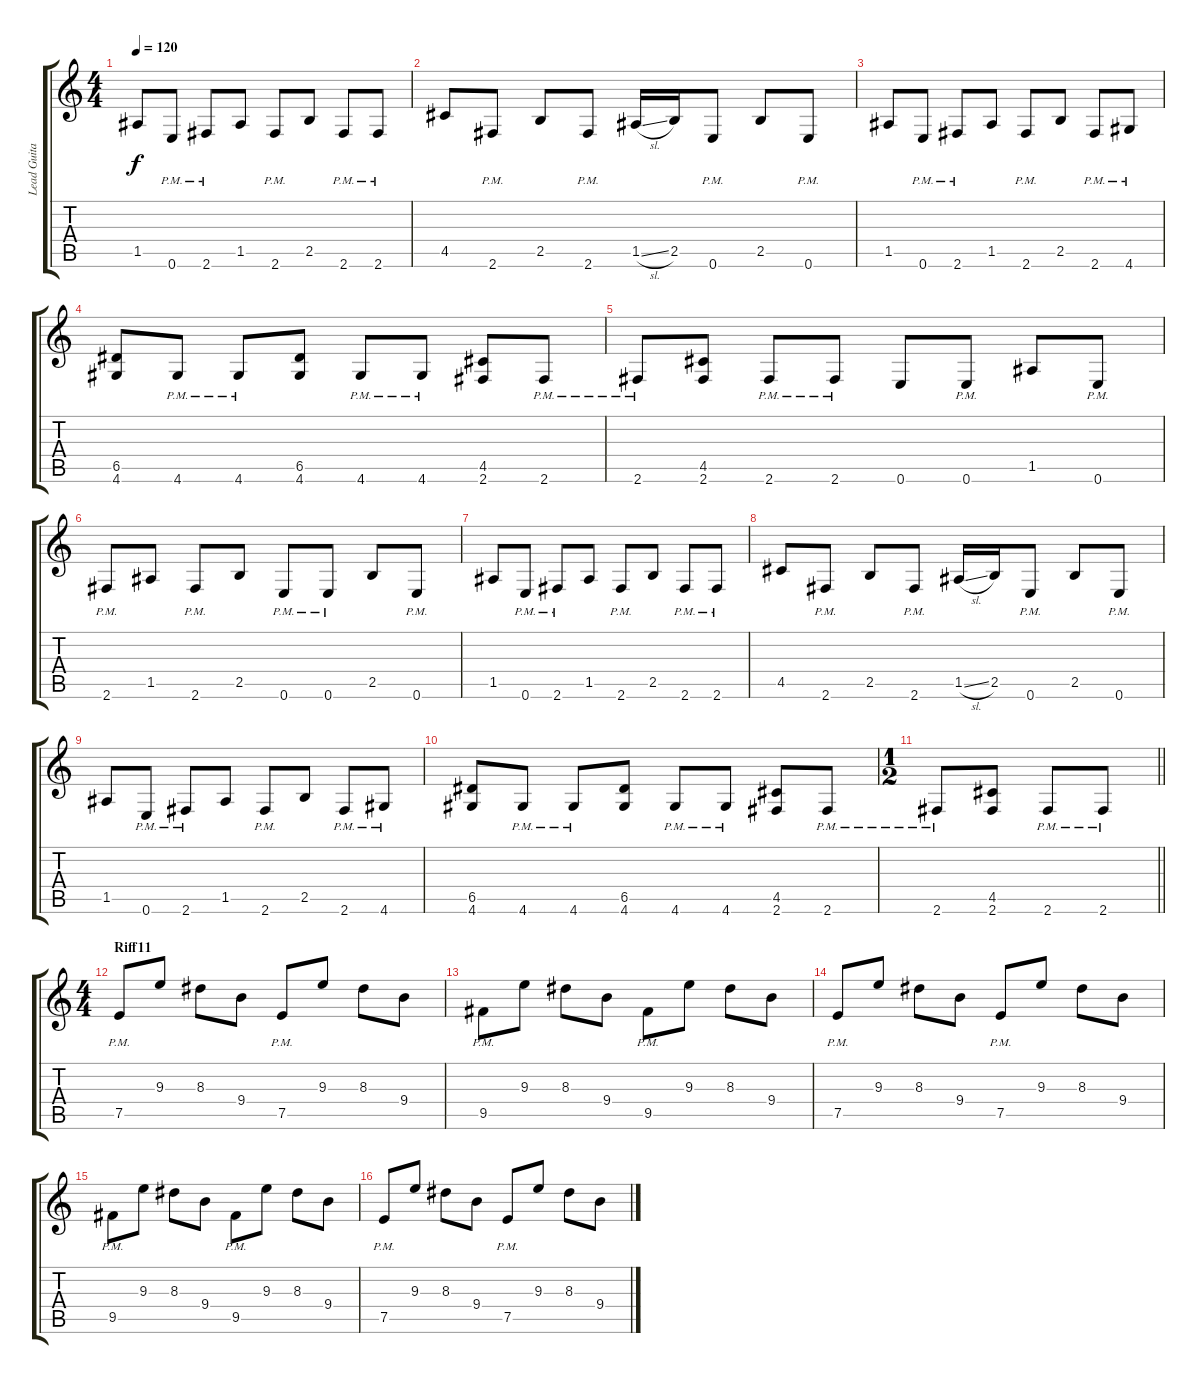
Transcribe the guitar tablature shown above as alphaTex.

\track ("Lead Guitar" "Lead Guita") {instrument overdrivenguitar}
\staff {score tabs}
\tuning (E4 B3 G3 D3 A2 E2) {hide}
\ts (4 4)
\tempo 120
\clef g2
\ks c
1.5.8{dy f} 0.6{pm}.8 2.6{pm}.8 1.5.8 2.6{pm}.8 2.5.8 2.6{pm}.8 2.6{pm}.8 |
4.5.8 2.6{pm}.8 2.5.8 2.6{pm}.8 1.5{sl}.16 2.5.16 0.6{pm}.8 2.5.8 0.6{pm}.8 |
1.5.8 0.6{pm}.8 2.6{pm}.8 1.5.8 2.6{pm}.8 2.5.8 2.6{pm}.8 4.6{pm}.8 |
(6.5 4.6).8 4.6{pm}.8 4.6{pm}.8 (6.5 4.6).8 4.6{pm}.8 4.6{pm}.8 (4.5 2.6).8 2.6{pm}.8 |
2.6{pm}.8 (4.5 2.6).8 2.6{pm}.8 2.6{pm}.8 0.6.8 0.6{pm}.8 1.5.8 0.6{pm}.8 |
2.6{pm}.8 1.5.8 2.6{pm}.8 2.5.8 0.6{pm}.8 0.6{pm}.8 2.5.8 0.6{pm}.8 |
1.5.8 0.6{pm}.8 2.6{pm}.8 1.5.8 2.6{pm}.8 2.5.8 2.6{pm}.8 2.6{pm}.8 |
4.5.8 2.6{pm}.8 2.5.8 2.6{pm}.8 1.5{sl}.16 2.5.16 0.6{pm}.8 2.5.8 0.6{pm}.8 |
1.5.8 0.6{pm}.8 2.6{pm}.8 1.5.8 2.6{pm}.8 2.5.8 2.6{pm}.8 4.6{pm}.8 |
(6.5 4.6).8 4.6{pm}.8 4.6{pm}.8 (6.5 4.6).8 4.6{pm}.8 4.6{pm}.8 (4.5 2.6).8 2.6{pm}.8 |
\ts (1 2)
\barLineRight lightlight
2.6{pm}.8 (4.5 2.6).8 2.6{pm}.8 2.6{pm}.8 |
\ts (4 4)
\section ("" "Riff11")
7.5{pm}.8{balance 8 instrument electricguitarclean} 9.3.8 8.3.8 9.4.8 7.5{pm}.8 9.3.8 8.3.8 9.4.8 |
9.5{pm}.8 9.3.8 8.3.8 9.4.8 9.5{pm}.8 9.3.8 8.3.8 9.4.8 |
7.5{pm}.8 9.3.8 8.3.8 9.4.8 7.5{pm}.8 9.3.8 8.3.8 9.4.8 |
9.5{pm}.8 9.3.8 8.3.8 9.4.8 9.5{pm}.8 9.3.8 8.3.8 9.4.8 |
7.5{pm}.8 9.3.8 8.3.8 9.4.8 7.5{pm}.8 9.3.8 8.3.8 9.4.8
